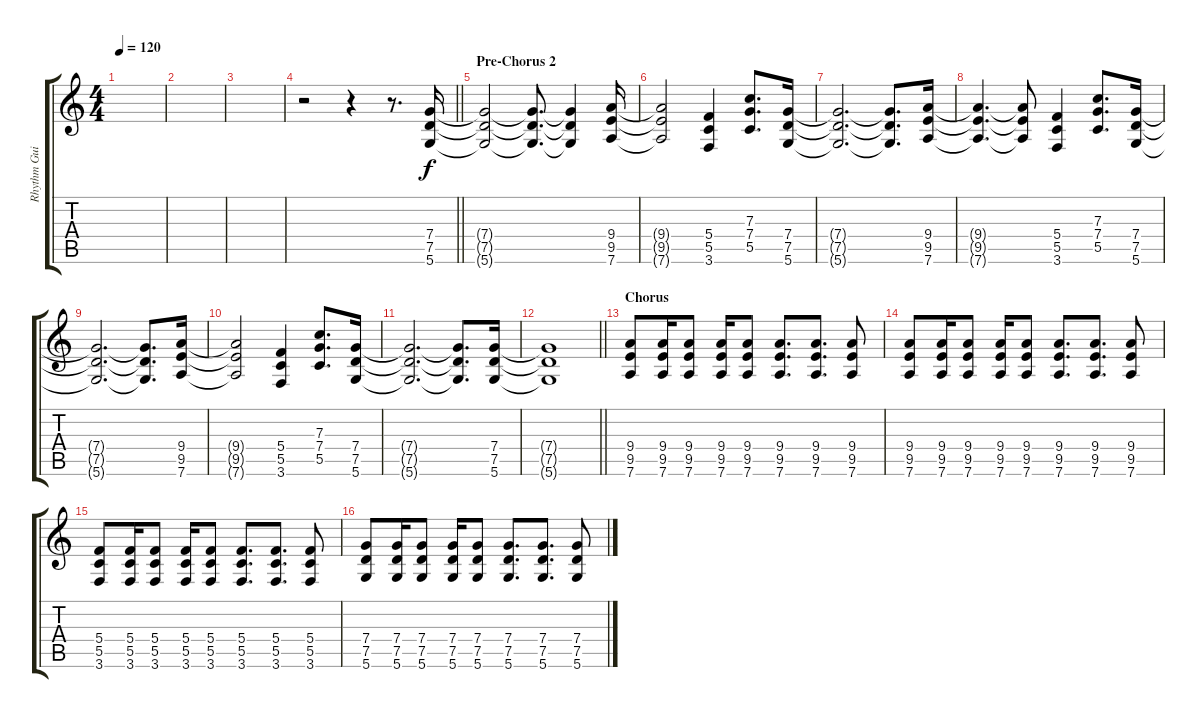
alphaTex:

\track ("Rhythm Guitar" "Rhythm Gui") {instrument distortionguitar}
\staff {score tabs}
\tuning (D4 A3 F3 C3 G2 D2) {hide}
\ts (4 4)
\tempo 120
\clef g2
\ks c
|
|
|
\barLineRight lightlight
r.2 r.4 r.8{d} (7.4 7.5 5.6).16 |
\section ("" "Pre-Chorus 2")
(7.4{t} 7.5{t} 5.6{t}).2 (7.4{t} 7.5{t} 5.6{t}).8{d} (7.4{t} 7.5{t} 5.6{t}).4 (9.4 9.5 7.6).16 |
(9.4{t} 9.5{t} 7.6{t}).2 (5.4 5.5 3.6).4 (7.3 7.4 5.5).8{d} (7.4 7.5 5.6).16 |
(7.4{t} 7.5{t} 5.6{t}).2{d} (7.4{t} 7.5{t} 5.6{t}).8{d} (9.4 9.5 7.6).16 |
(9.4{t} 9.5{t} 7.6{t}).4{d} (9.4{t} 9.5{t} 7.6{t}).8 (5.4 5.5 3.6).4 (7.3 7.4 5.5).8{d} (7.4 7.5 5.6).16 |
(7.4{t} 7.5{t} 5.6{t}).2{d} (7.4{t} 7.5{t} 5.6{t}).8{d} (9.4 9.5 7.6).16 |
(9.4{t} 9.5{t} 7.6{t}).2 (5.4 5.5 3.6).4 (7.3 7.4 5.5).8{d} (7.4 7.5 5.6).16 |
(7.4{t} 7.5{t} 5.6{t}).2{d} (7.4{t} 7.5{t} 5.6{t}).8{d} (7.4 7.5 5.6).16 |
\barLineRight lightlight
(7.4{t} 7.5{t} 5.6{t}).1 |
\section ("" "Chorus")
(9.4 9.5 7.6).8 (9.4 9.5 7.6).16 (9.4 9.5 7.6).8 (9.4 9.5 7.6).16 (9.4 9.5 7.6).8 (9.4 9.5 7.6).8{d} (9.4 9.5 7.6).8{d} (9.4 9.5 7.6).8 |
(9.4 9.5 7.6).8 (9.4 9.5 7.6).16 (9.4 9.5 7.6).8 (9.4 9.5 7.6).16 (9.4 9.5 7.6).8 (9.4 9.5 7.6).8{d} (9.4 9.5 7.6).8{d} (9.4 9.5 7.6).8 |
(5.4 5.5 3.6).8 (5.4 5.5 3.6).16 (5.4 5.5 3.6).8 (5.4 5.5 3.6).16 (5.4 5.5 3.6).8 (5.4 5.5 3.6).8{d} (5.4 5.5 3.6).8{d} (5.4 5.5 3.6).8 |
(7.4 7.5 5.6).8 (7.4 7.5 5.6).16 (7.4 7.5 5.6).8 (7.4 7.5 5.6).16 (7.4 7.5 5.6).8 (7.4 7.5 5.6).8{d} (7.4 7.5 5.6).8{d} (7.4 7.5 5.6).8
